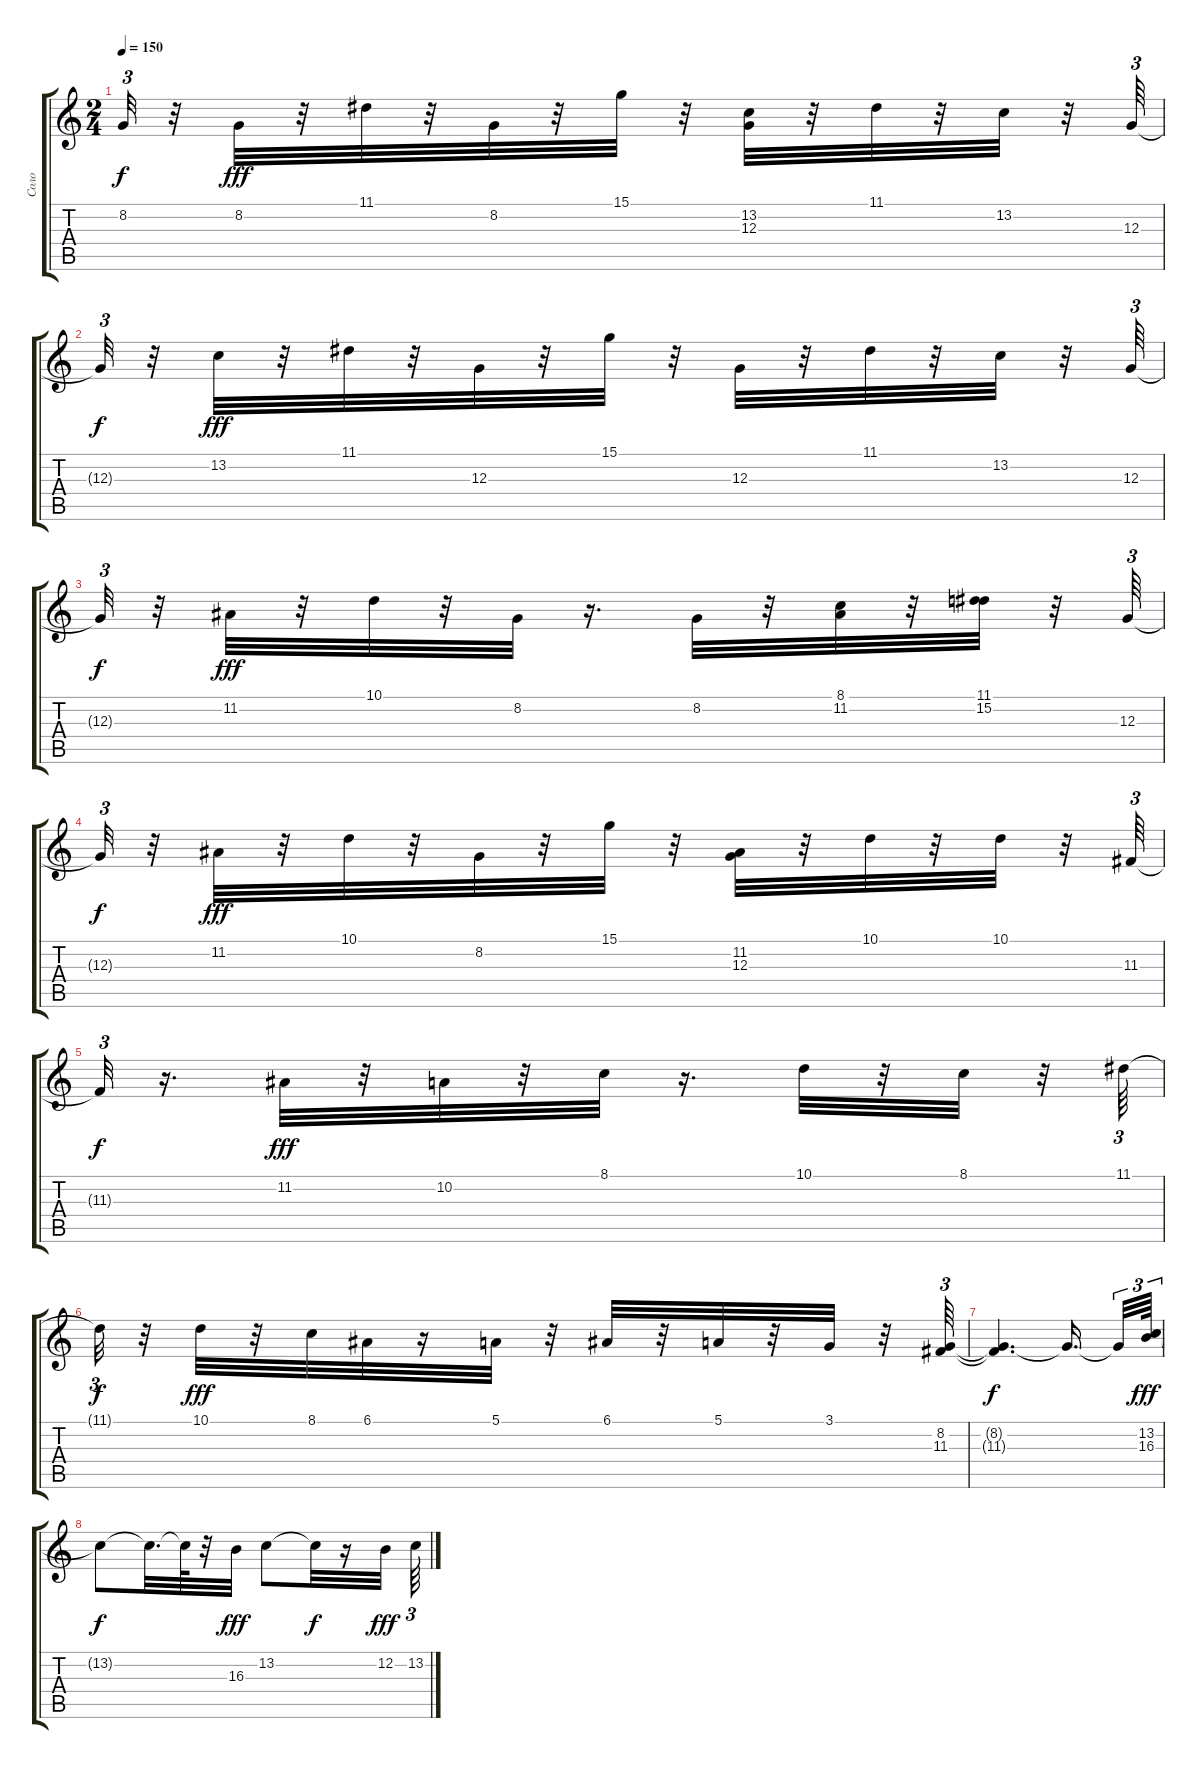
\track ("Соло" "Соло") {instrument accordion}
\staff {score tabs}
\tuning (E4 B3 G3 D3 A2 E2) {hide}
\ts (2 4)
\tempo 150
\clef g2
\ks c
8.2{t}.32{tu (3 2) dy f} r.32 8.2.32{dy fff} r.32 11.1.32 r.32 8.2.32 r.32 15.1.32 r.32 (13.2 12.3).32 r.32 11.1.32 r.32 13.2.32 r.32 12.3.64{tu (3 2)} |
12.3{t}.32{tu (3 2) dy f} r.32 13.2.32{dy fff} r.32 11.1.32 r.32 12.3.32 r.32 15.1.32 r.32 12.3.32 r.32 11.1.32 r.32 13.2.32 r.32 12.3.64{tu (3 2)} |
12.3{t}.32{tu (3 2) dy f} r.32 11.2.32{dy fff} r.32 10.1.32 r.32 8.2.32 r.16{d} 8.2.32 r.32 (8.1 11.2).32 r.32 (11.1 15.2).32 r.32 12.3.64{tu (3 2)} |
12.3{t}.32{tu (3 2) dy f} r.32 11.2.32{dy fff} r.32 10.1.32 r.32 8.2.32 r.32 15.1.32 r.32 (11.2 12.3).32 r.32 10.1.32 r.32 10.1.32 r.32 11.3.64{tu (3 2)} |
11.3{t}.32{tu (3 2) dy f} r.16{d} 11.2.32{dy fff} r.32 10.2.32 r.32 8.1.32 r.16{d} 10.1.32 r.32 8.1.32 r.32 11.1.64{tu (3 2)} |
11.1{t}.32{tu (3 2) dy f} r.32 10.1.32{dy fff} r.32 8.1.32 6.1.32 r.16 5.1.32 r.32 6.1.32 r.32 5.1.32 r.32 3.1.32 r.32 (8.2 11.3).64{tu (3 2)} |
(8.2{t} 11.3{t}).4{d dy f} 8.2{t}.16{d beam splitsecondary} 8.2{t}.32{tu (3 2)} (13.2 16.3).64{tu (3 2) dy fff} |
13.2{t}.8{dy f} 13.2{t}.32{d} 13.2{t}.64 r.32 16.3.32{dy fff} 13.2.8 13.2{t}.32{dy f} r.16 12.2.32{dy fff} 13.2.64{tu (3 2)}
